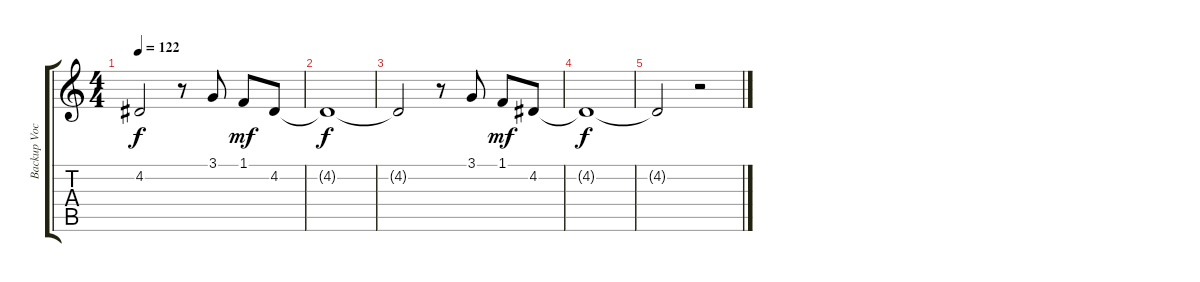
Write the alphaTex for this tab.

\track ("Backup Vocals" "Backup Voc") {instrument lead3calliope}
\staff {score tabs}
\tuning (E4 B3 G3 D3 A2 E2) {hide}
\ts (4 4)
\tempo 122
\clef g2
\ks c
4.2{t}.2{dy f} r.8 3.1.8 1.1.8{dy mf} 4.2.8 |
4.2{t}.1{dy f} |
4.2{t}.2 r.8 3.1.8 1.1.8{dy mf} 4.2.8 |
4.2{t}.1{dy f} |
4.2{t}.2 r.2
